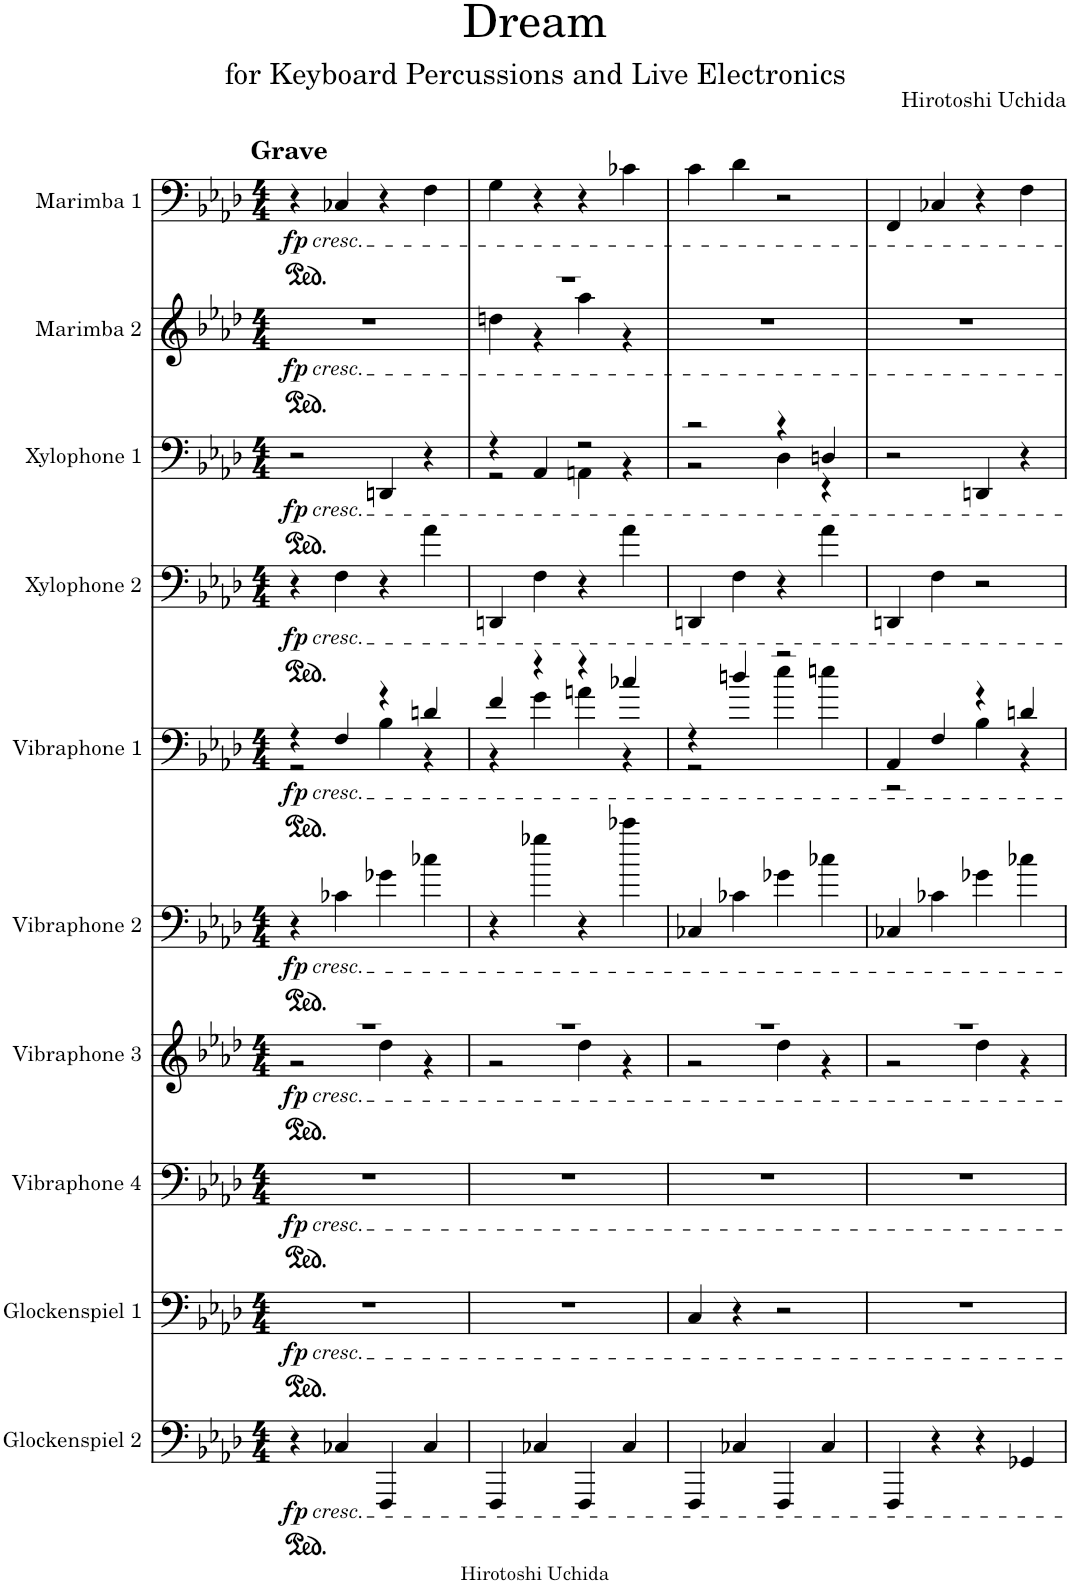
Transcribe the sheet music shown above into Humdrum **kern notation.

**kern	**dynam	**kern	**dynam	**kern	**dynam	**kern	**dynam	**kern	**dynam	**kern	**dynam	**kern	**dynam	**kern	**dynam	**kern	**dynam	**kern	**dynam
*part10	*part10	*part9	*part9	*part8	*part8	*part7	*part7	*part6	*part6	*part5	*part5	*part4	*part4	*part3	*part3	*part2	*part2	*part1	*part1
*staff10	*staff10	*staff9	*staff9	*staff8	*staff8	*staff7	*staff7	*staff6	*staff6	*staff5	*staff5	*staff4	*staff4	*staff3	*staff3	*staff2	*staff2	*staff1	*staff1
*I"Glockenspiel 2	*	*I"Glockenspiel 1	*	*I"Vibraphone 4	*	*I"Vibraphone 3	*	*I"Vibraphone 2	*	*I"Vibraphone 1	*	*I"Xylophone 2	*	*I"Xylophone 1	*	*I"Marimba 2	*	*I"Marimba 1	*
*I'Glock. 2	*	*I'Glock. 1	*	*I'Vib. 4	*	*I'Vib. 3	*	*I'Vib. 2	*	*I'Vib. 1	*	*I'Xyl. 2	*	*I'Xyl. 1	*	*I'Mrm. 2	*	*I'Mrm. 1	*
*clefF4	*	*clefF4	*	*clefF4	*	*clefG2	*	*clefF4	*	*clefF4	*	*clefF4	*	*clefF4	*	*clefG2	*	*clefF4	*
*Trd-14c-24	*	*Trd-14c-24	*	*	*	*	*	*	*	*	*	*Trd-7c-12	*	*Trd-7c-12	*	*	*	*	*
*k[b-e-a-d-]	*	*k[b-e-a-d-]	*	*k[b-e-a-d-]	*	*k[b-e-a-d-]	*	*k[b-e-a-d-]	*	*k[b-e-a-d-]	*	*k[b-e-a-d-]	*	*k[b-e-a-d-]	*	*k[b-e-a-d-]	*	*k[b-e-a-d-]	*
*M4/4	*	*M4/4	*	*M4/4	*	*M4/4	*	*M4/4	*	*M4/4	*	*M4/4	*	*M4/4	*	*M4/4	*	*M4/4	*
=1	=1	=1	=1	=1	=1	=1	=1	=1	=1	=1	=1	=1	=1	=1	=1	=1	=1	=1	=1
*	*	*	*	*	*	*^	*	*	*	*^	*	*	*	*	*	*	*	*	*
!	!	!	!	!	!	!	!	!	!	!	!	!	!	!	!	!	!	!	!	!LO:TX:a:B:t=Grave	!
!	!	!	!	!	!	!	!	!	!	!	!	!	!	!	!	!	!	!	!	!LO:TX:b:i:t=cresc.	!
!	!	!	!	!	!	!	!	!	!	!	!	!	!	!	!	!	!	!LO:TX:b:i:t=cresc.	!	!	!
!	!	!	!	!	!	!	!	!	!	!	!	!	!	!	!	!LO:TX:b:i:t=cresc.	!	!	!	!	!
!	!	!	!	!	!	!	!	!	!	!	!	!	!	!LO:TX:b:i:t=cresc.	!	!	!	!	!	!	!
!	!	!	!	!	!	!	!	!	!	!	!LO:TX:b:i:t=cresc.	!	!	!	!	!	!	!	!	!	!
!	!	!	!	!	!	!	!	!	!LO:TX:b:i:t=cresc.	!	!	!	!	!	!	!	!	!	!	!	!
!	!	!	!	!	!	!LO:TX:b:i:t=cresc.	!	!	!	!	!	!	!	!	!	!	!	!	!	!	!
!	!	!	!	!LO:TX:b:i:t=cresc.	!	!	!	!	!	!	!	!	!	!	!	!	!	!	!	!	!
!	!	!LO:TX:b:i:t=cresc.	!	!	!	!	!	!	!	!	!	!	!	!	!	!	!	!	!	!	!
!LO:TX:b:i:t=cresc.	!	!	!	!	!	!	!	!	!	!	!	!	!	!	!	!	!	!	!	!	!
!	!LO:DY:b	!	!LO:DY:b	!	!LO:DY:b	!	!	!LO:DY:b	!	!LO:DY:b	!	!	!LO:DY:b	!	!LO:DY:b	!	!LO:DY:b	!	!LO:DY:b	!	!LO:DY:b
4r	fp	1r	fp	1r	fp	1r	2r	fp	4r	fp	4r	2r	fp	4r	fp	2r	fp	1r	fp	4r	fp
4C-X/	.	.	.	.	.	.	.	.	4c-X\	.	4F/	.	.	4F\	.	.	.	.	.	4C-X/	.
4FFF/	.	.	.	.	.	.	4dd-\	.	4g-X\	.	4r	4B-\	.	4r	.	4DDn/	.	.	.	4r	.
4C-/	.	.	.	.	.	.	4r	.	4cc-X\	.	4dn/	4r	.	4a-\	.	4r	.	.	.	4F\	.
=2	=2	=2	=2	=2	=2	=2	=2	=2	=2	=2	=2	=2	=2	=2	=2	=2	=2	=2	=2	=2	=2
*	*	*	*	*	*	*	*	*	*	*	*	*	*	*	*	*^	*	*^	*	*	*
4FFF/	.	1r	.	1r	.	1r	2r	.	4r	.	4f/	4r	.	4DDn/	.	4r	2r	.	1r	4ddn\	.	4G\	.
4C-X/	.	.	.	.	.	.	.	.	4gg-X\	.	4r	4g\	.	4F\	.	4AA-/	.	.	.	4r	.	4r	.
4FFF/	.	.	.	.	.	.	4dd-\	.	4r	.	4r	4an\	.	4r	.	2r	4AAn\	.	.	4aa-\	.	4r	.
4C-/	.	.	.	.	.	.	4r	.	4ccc-X\	.	4cc-X/	4r	.	4a-\	.	.	4r	.	.	4r	.	4c-X\	.
*	*	*	*	*	*	*	*	*	*	*	*	*	*	*	*	*	*	*	*v	*v	*	*	*
=3	=3	=3	=3	=3	=3	=3	=3	=3	=3	=3	=3	=3	=3	=3	=3	=3	=3	=3	=3	=3	=3	=3
4FFF/	.	4C/	.	1r	.	1r	2r	.	4C-X/	.	4r	2r	.	4DDn/	.	2r	2r	.	1r	.	4c\	.
4C-X/	.	4r	.	.	.	.	.	.	4c-X\	.	4ddn/	.	.	4F\	.	.	.	.	.	.	4d-\	.
4FFF/	.	2r	.	.	.	.	4dd-\	.	4g-X\	.	2r	4ee-\	.	4r	.	4r	4D-\	.	.	.	2r	.
4C-/	.	.	.	.	.	.	4r	.	4cc-X\	.	.	4een\	.	4a-\	.	4Dn/	4r	.	.	.	.	.
*	*	*	*	*	*	*	*	*	*	*	*	*	*	*	*	*v	*v	*	*	*	*	*
=4	=4	=4	=4	=4	=4	=4	=4	=4	=4	=4	=4	=4	=4	=4	=4	=4	=4	=4	=4	=4	=4
4FFF/	.	1r	.	1r	.	1r	2r	.	4C-X/	.	4AA-/	2r	.	4DDn/	.	2r	.	1r	.	4FF/	.
4r	.	.	.	.	.	.	.	.	4c-X\	.	4F/	.	.	4F\	.	.	.	.	.	4C-X/	.
4r	.	.	.	.	.	.	4dd-\	.	4g-X\	.	4r	4B-\	.	2r	.	4DDn/	.	.	.	4r	.
4GG-X/	.	.	.	.	.	.	4r	.	4cc-X\	.	4dn/	4r	.	.	.	4r	.	.	.	4F\	.
*	*	*	*	*	*	*v	*v	*	*	*	*v	*v	*	*	*	*	*	*	*	*	*
=	=	=	=	=	=	=	=	=	=	=	=	=	=	=	=	=	=	=	=
*-	*-	*-	*-	*-	*-	*-	*-	*-	*-	*-	*-	*-	*-	*-	*-	*-	*-	*-	*-
